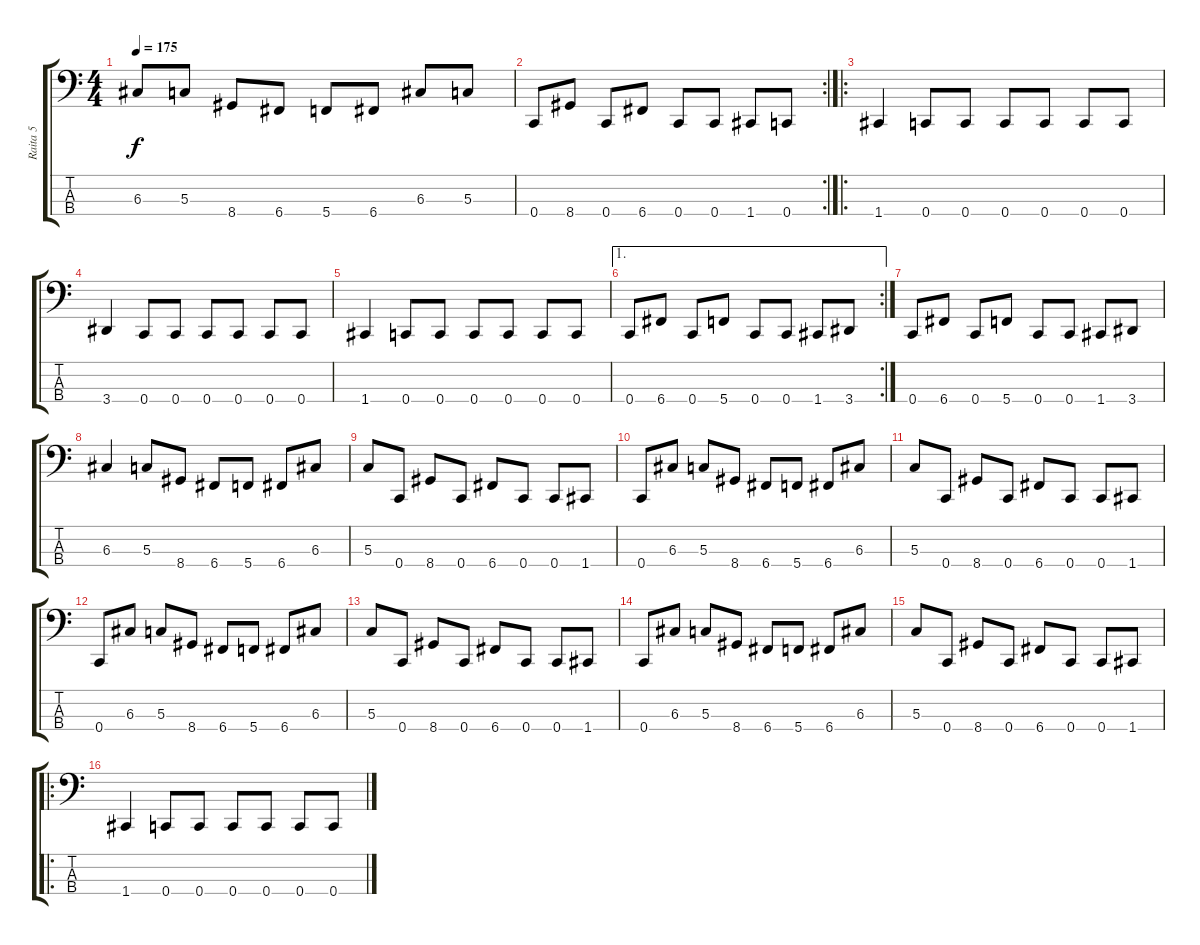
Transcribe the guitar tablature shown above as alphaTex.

\track ("Raita 5" "Raita 5") {instrument electricbasspick}
\staff {score tabs}
\tuning (G2 C2 G1 C1) {hide}
\ts (4 4)
\tempo 175
\clef f4
\ks c
6.3.8{dy f} 5.3.8 8.4.8 6.4.8 5.4.8 6.4.8 6.3.8 5.3.8 |
\rc 2
0.4.8 8.4.8 0.4.8 6.4.8 0.4.8 0.4.8 1.4.8 0.4.8 |
\ro
1.4.4 0.4.8 0.4.8 0.4.8 0.4.8 0.4.8 0.4.8 |
3.4.4 0.4.8 0.4.8 0.4.8 0.4.8 0.4.8 0.4.8 |
1.4.4 0.4.8 0.4.8 0.4.8 0.4.8 0.4.8 0.4.8 |
\ae 1
\rc 2
0.4.8 6.4.8 0.4.8 5.4.8 0.4.8 0.4.8 1.4.8 3.4.8 |
0.4.8 6.4.8 0.4.8 5.4.8 0.4.8 0.4.8 1.4.8 3.4.8 |
6.3.4 5.3.8 8.4.8 6.4.8 5.4.8 6.4.8 6.3.8 |
5.3.8 0.4.8 8.4.8 0.4.8 6.4.8 0.4.8 0.4.8 1.4.8 |
0.4.8 6.3.8 5.3.8 8.4.8 6.4.8 5.4.8 6.4.8 6.3.8 |
5.3.8 0.4.8 8.4.8 0.4.8 6.4.8 0.4.8 0.4.8 1.4.8 |
0.4.8 6.3.8 5.3.8 8.4.8 6.4.8 5.4.8 6.4.8 6.3.8 |
5.3.8 0.4.8 8.4.8 0.4.8 6.4.8 0.4.8 0.4.8 1.4.8 |
0.4.8 6.3.8 5.3.8 8.4.8 6.4.8 5.4.8 6.4.8 6.3.8 |
5.3.8 0.4.8 8.4.8 0.4.8 6.4.8 0.4.8 0.4.8 1.4.8 |
\ro
1.4.4 0.4.8 0.4.8 0.4.8 0.4.8 0.4.8 0.4.8
